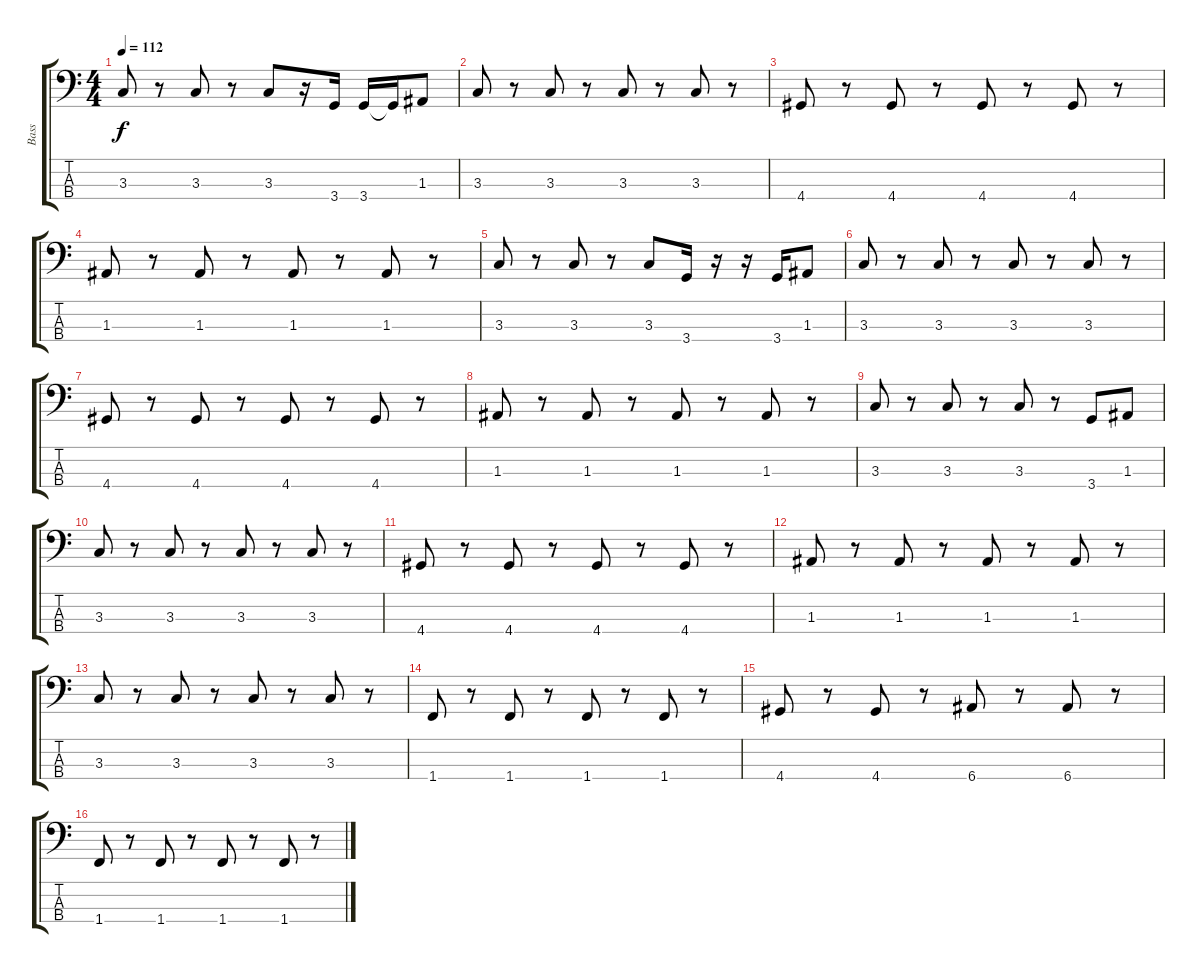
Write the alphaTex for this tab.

\track ("Bass" "Bass") {instrument slapbass1}
\staff {score tabs}
\tuning (G2 D2 A1 E1) {hide}
\ts (4 4)
\tempo 112
\clef f4
\ks c
3.3.8{dy f} r.8 3.3.8 r.8 3.3.8 r.16 3.4.16 3.4.16 3.4{t}.16 1.3.8 |
3.3.8 r.8 3.3.8 r.8 3.3.8 r.8 3.3.8 r.8 |
4.4.8 r.8 4.4.8 r.8 4.4.8 r.8 4.4.8 r.8 |
1.3.8 r.8 1.3.8 r.8 1.3.8 r.8 1.3.8 r.8 |
3.3.8 r.8 3.3.8 r.8 3.3.8 3.4.16 r.16 r.16 3.4.16 1.3.8 |
3.3.8 r.8 3.3.8 r.8 3.3.8 r.8 3.3.8 r.8 |
4.4.8 r.8 4.4.8 r.8 4.4.8 r.8 4.4.8 r.8 |
1.3.8 r.8 1.3.8 r.8 1.3.8 r.8 1.3.8 r.8 |
3.3.8 r.8 3.3.8 r.8 3.3.8 r.8 3.4.8 1.3.8 |
3.3.8 r.8 3.3.8 r.8 3.3.8 r.8 3.3.8 r.8 |
4.4.8 r.8 4.4.8 r.8 4.4.8 r.8 4.4.8 r.8 |
1.3.8 r.8 1.3.8 r.8 1.3.8 r.8 1.3.8 r.8 |
3.3.8 r.8 3.3.8 r.8 3.3.8 r.8 3.3.8 r.8 |
1.4.8 r.8 1.4.8 r.8 1.4.8 r.8 1.4.8 r.8 |
4.4.8 r.8 4.4.8 r.8 6.4.8 r.8 6.4.8 r.8 |
1.4.8 r.8 1.4.8 r.8 1.4.8 r.8 1.4.8 r.8
